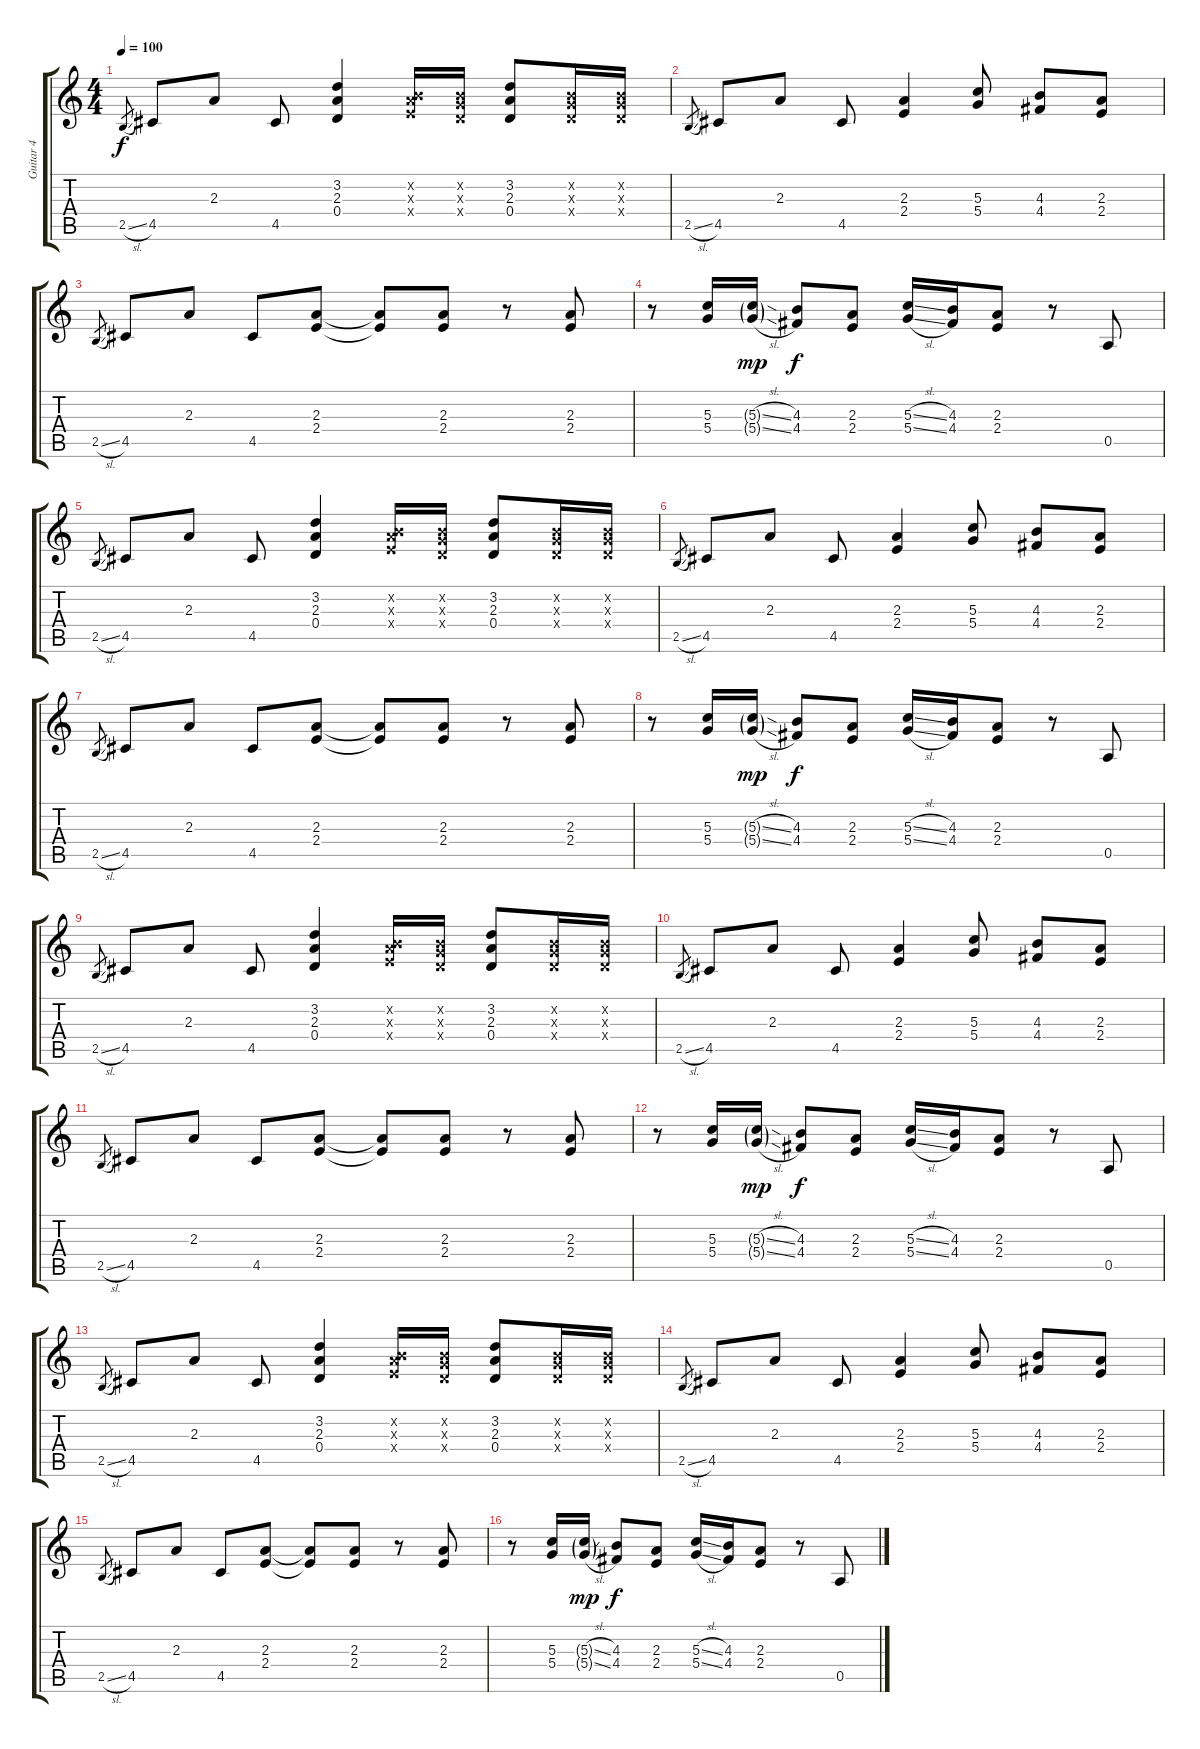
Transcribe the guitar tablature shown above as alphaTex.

\track ("Guitar 4" "Guitar 4") {instrument distortionguitar}
\staff {score tabs}
\tuning (E4 B3 G3 D3 A2 E2) {hide}
\ts (4 4)
\tempo 100
\clef g2
\ks c
2.5{sl}.8{gr dy f} 4.5.8 2.3.8 4.5.8 (3.2 2.3 0.4).4 (0.2{x} 2.3{x} 2.4{x}).16 (0.2{x} 0.3{x} 0.4{x}).16 (3.2 2.3 0.4).8 (0.2{x} 0.3{x} 0.4{x}).16 (0.2{x} 0.3{x} 0.4{x}).16 |
2.5{sl}.8{gr} 4.5.8 2.3.8 4.5.8 (2.3 2.4).4 (5.3 5.4).8 (4.3 4.4).8 (2.3 2.4).8 |
2.5{sl}.8{gr} 4.5.8 2.3.8 4.5.8 (2.3 2.4).8 (2.3{t} 2.4{t}).8 (2.3 2.4).8 r.8 (2.3 2.4).8 |
r.8 (5.3 5.4).16 (5.3{sl g} 5.4{sl g}).16{dy mp} (4.3 4.4).8{dy f} (2.3 2.4).8 (5.3{sl} 5.4{sl}).16 (4.3 4.4).16 (2.3 2.4).8 r.8 0.5.8 |
2.5{sl}.8{gr} 4.5.8 2.3.8 4.5.8 (3.2 2.3 0.4).4 (0.2{x} 2.3{x} 2.4{x}).16 (0.2{x} 0.3{x} 0.4{x}).16 (3.2 2.3 0.4).8 (0.2{x} 0.3{x} 0.4{x}).16 (0.2{x} 0.3{x} 0.4{x}).16 |
2.5{sl}.8{gr} 4.5.8 2.3.8 4.5.8 (2.3 2.4).4 (5.3 5.4).8 (4.3 4.4).8 (2.3 2.4).8 |
2.5{sl}.8{gr} 4.5.8 2.3.8 4.5.8 (2.3 2.4).8 (2.3{t} 2.4{t}).8 (2.3 2.4).8 r.8 (2.3 2.4).8 |
r.8 (5.3 5.4).16 (5.3{sl g} 5.4{sl g}).16{dy mp} (4.3 4.4).8{dy f} (2.3 2.4).8 (5.3{sl} 5.4{sl}).16 (4.3 4.4).16 (2.3 2.4).8 r.8 0.5.8 |
2.5{sl}.8{gr} 4.5.8 2.3.8 4.5.8 (3.2 2.3 0.4).4 (0.2{x} 2.3{x} 2.4{x}).16 (0.2{x} 0.3{x} 0.4{x}).16 (3.2 2.3 0.4).8 (0.2{x} 0.3{x} 0.4{x}).16 (0.2{x} 0.3{x} 0.4{x}).16 |
2.5{sl}.8{gr} 4.5.8 2.3.8 4.5.8 (2.3 2.4).4 (5.3 5.4).8 (4.3 4.4).8 (2.3 2.4).8 |
2.5{sl}.8{gr} 4.5.8 2.3.8 4.5.8 (2.3 2.4).8 (2.3{t} 2.4{t}).8 (2.3 2.4).8 r.8 (2.3 2.4).8 |
r.8 (5.3 5.4).16 (5.3{sl g} 5.4{sl g}).16{dy mp} (4.3 4.4).8{dy f} (2.3 2.4).8 (5.3{sl} 5.4{sl}).16 (4.3 4.4).16 (2.3 2.4).8 r.8 0.5.8 |
2.5{sl}.8{gr} 4.5.8 2.3.8 4.5.8 (3.2 2.3 0.4).4 (0.2{x} 2.3{x} 2.4{x}).16 (0.2{x} 0.3{x} 0.4{x}).16 (3.2 2.3 0.4).8 (0.2{x} 0.3{x} 0.4{x}).16 (0.2{x} 0.3{x} 0.4{x}).16 |
2.5{sl}.8{gr} 4.5.8 2.3.8 4.5.8 (2.3 2.4).4 (5.3 5.4).8 (4.3 4.4).8 (2.3 2.4).8 |
2.5{sl}.8{gr} 4.5.8 2.3.8 4.5.8 (2.3 2.4).8 (2.3{t} 2.4{t}).8 (2.3 2.4).8 r.8 (2.3 2.4).8 |
r.8 (5.3 5.4).16 (5.3{sl g} 5.4{sl g}).16{dy mp} (4.3 4.4).8{dy f} (2.3 2.4).8 (5.3{sl} 5.4{sl}).16 (4.3 4.4).16 (2.3 2.4).8 r.8 0.5.8
